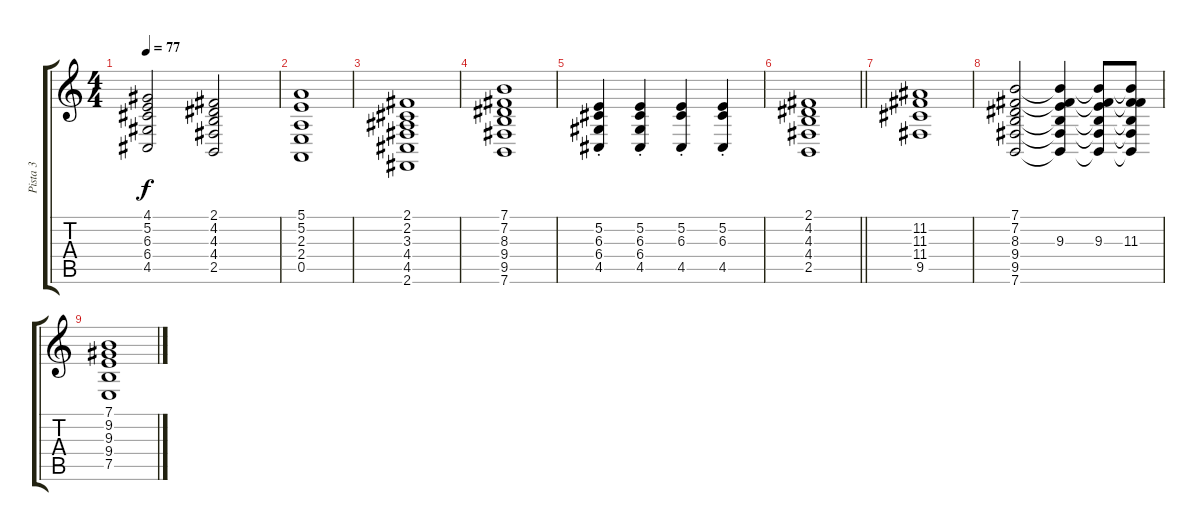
\track ("Pista 3" "Pista 3") {instrument violin}
\staff {score tabs}
\tuning (E4 B3 G3 D3 A2 E2) {hide}
\ts (4 4)
\tempo 77
\clef g2
\ks c
(4.1 5.2 6.3 6.4 4.5).2{dy f} (2.1 4.2 4.3 4.4 2.5).2 |
(5.1 5.2 2.3 2.4 0.5).1 |
(2.1 2.2 3.3 4.4 4.5 2.6).1 |
(7.1 7.2 8.3 9.4 9.5 7.6).1 |
(5.2{st} 6.3{st} 6.4{st} 4.5{st}).4 (5.2{st} 6.3{st} 6.4{st} 4.5{st}).4 (5.2{st} 6.3{st} 4.5{st}).4 (5.2{st} 6.3{st} 4.5{st}).4 |
\barLineRight lightlight
(2.1 4.2 4.3 4.4 2.5).1 |
(11.2 11.3 11.4 9.5).1 |
(7.1 7.2 8.3 9.4 9.5 7.6).2 (7.1{t} 7.2{t} 9.3 9.4{t} 9.5{t} 7.6{t}).4 (7.1{t} 7.2{t} 9.3 9.4{t} 9.5{t} 7.6{t}).8 (7.1{t} 7.2{t} 11.3 9.4{t} 9.5{t} 7.6{t}).8 |
(7.1 9.2 9.3 9.4 7.5).1
